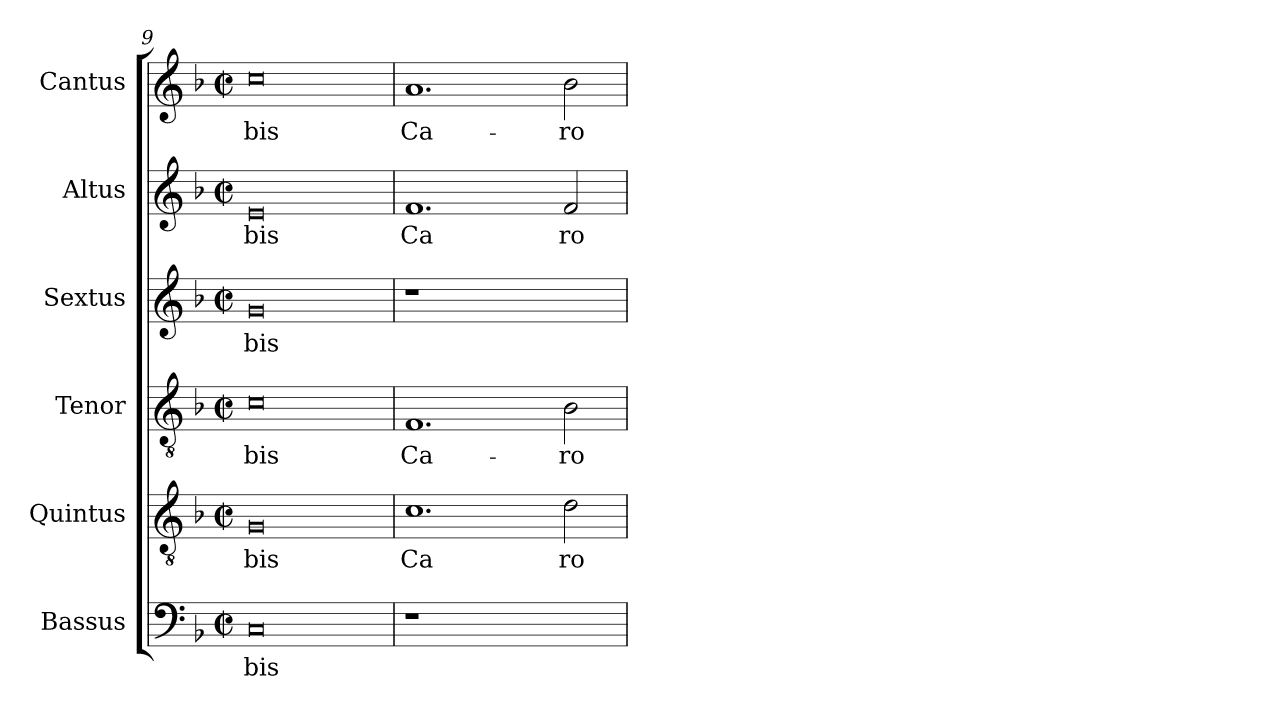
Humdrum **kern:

**kern	**text	**kern	**text	**kern	**text	**kern	**text	**kern	**text	**kern	**text
*part6	*part6	*part5	*part5	*part4	*part4	*part3	*part3	*part2	*part2	*part1	*part1
*staff6	*staff6	*staff5	*staff5	*staff4	*staff4	*staff3	*staff3	*staff2	*staff2	*staff1	*staff1
*I"Bassus	*	*I"Quintus	*	*I"Tenor	*	*I"Sextus	*	*I"Altus	*	*I"Cantus	*
*clefF4	*	*clefGv2	*	*clefGv2	*	*clefG2	*	*clefG2	*	*clefG2	*
*k[b-]	*	*k[b-]	*	*k[b-]	*	*k[b-]	*	*k[b-]	*	*k[b-]	*
*F:	*	*F:	*	*F:	*	*F:	*	*F:	*	*F:	*
*M2/2	*	*M2/2	*	*M2/2	*	*M2/2	*	*M2/2	*	*M2/2	*
*met(c|)	*	*met(c|)	*	*met(c|)	*	*met(c|)	*	*met(c|)	*	*met(c|)	*
=9	=9	=9	=9	=9	=9	=9	=9	=9	=9	=9	=9
!	!LO:LY:b:cj	!	!LO:LY:b:cj	!	!LO:LY:b:cj	!	!LO:LY:b:cj	!	!LO:LY:b:cj	!	!LO:LY:b:cj
0C	-bis	0G	bis	0c	-bis	0g	bis	0e	bis	0cc	-bis
=10	=10	=10	=10	=10	=10	=10	=10	=10	=10	=10	=10
!	!	!	!LO:LY:b:cj	!	!LO:LY:b:cj	!	!	!	!LO:LY:b:cj	!	!LO:LY:b:cj
1r	.	1.c	Ca	1.F	Ca-	1r	.	1.f	Ca	1.a	Ca-
1ryy	.	.	.	.	.	1ryy	.	.	.	.	.
!	!	!	!LO:LY:b:cj	!	!LO:LY:b:cj	!	!	!	!LO:LY:b:cj	!	!LO:LY:b:cj
.	.	2d\	ro	2B-\	-ro-	.	.	2f/	ro	2b-\	-ro-
=	=	=	=	=	=	=	=	=	=	=	=
*-	*-	*-	*-	*-	*-	*-	*-	*-	*-	*-	*-
